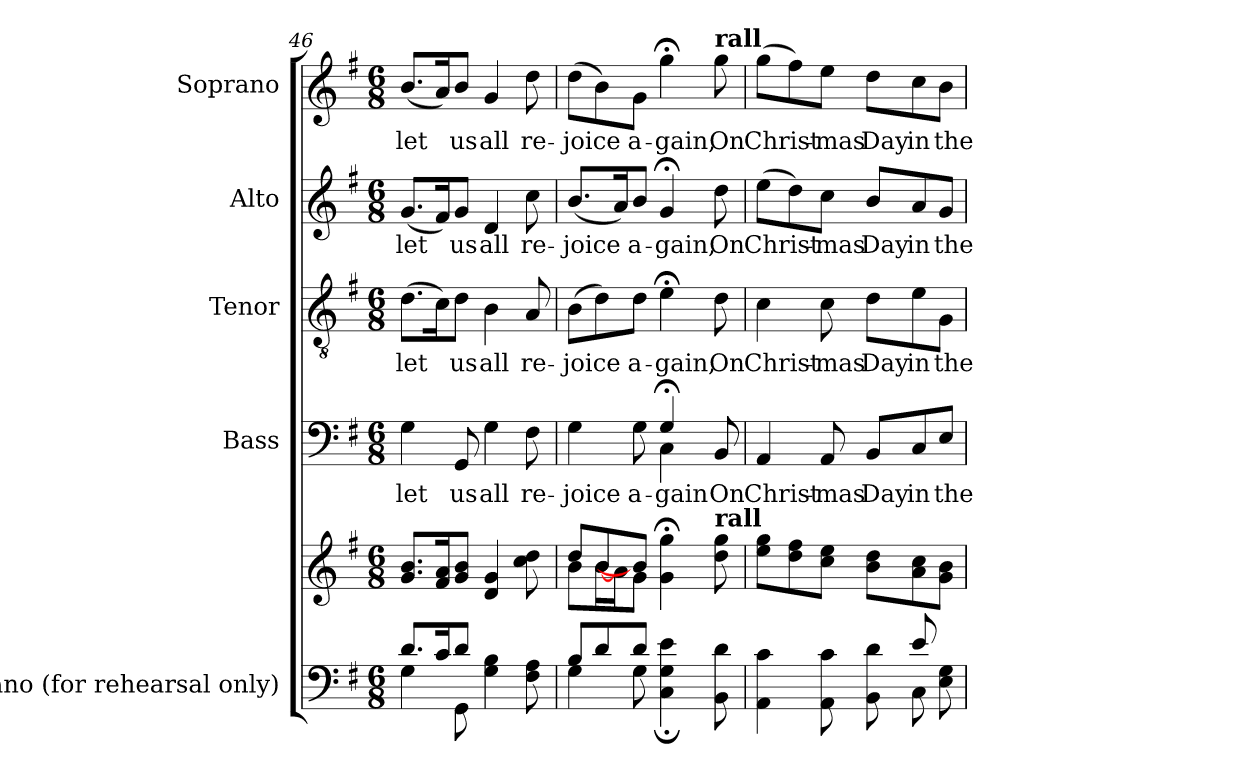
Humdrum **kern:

**kern	**kern	**kern	**text	**kern	**text	**kern	**text	**kern	**text
*part5	*part5	*part4	*part4	*part3	*part3	*part2	*part2	*part1	*part1
*staff6	*staff5	*staff4	*staff4	*staff3	*staff3	*staff2	*staff2	*staff1	*staff1
*I"Piano (for rehearsal only)	*	*I"Bass	*	*I"Tenor	*	*I"Alto	*	*I"Soprano	*
*I'Pno.	*	*I'B.	*	*I'T.	*	*I'A.	*	*I'S.	*
*clefF4	*clefG2	*clefF4	*	*clefGv2	*	*clefG2	*	*clefG2	*
*	*	*	*	*ITrd7c12	*	*	*	*	*
*k[f#]	*k[f#]	*k[f#]	*	*k[f#]	*	*k[f#]	*	*k[f#]	*
*G:	*G:	*G:	*	*G:	*	*G:	*	*G:	*
*M6/8	*M6/8	*M6/8	*	*M6/8	*	*M6/8	*	*M6/8	*
=46	=46	=46	=46	=46	=46	=46	=46	=46	=46
*^	*	*	*	*	*	*	*	*	*
!	!	!	!	!LO:LY:b:color=#000000	!	!	!	!	!	!
!	!	!	!	!	!	!LO:LY:b:color=#000000	!	!	!	!
!	!	!	!	!	!	!	!	!LO:LY:b:color=#000000	!	!
!	!	!	!	!	!	!	!	!	!	!LO:LY:b:color=#000000
8.di/L	4Gi\	8.gi/ 8.biL	4Gi\	let	(8.Di\L	let	(8.gi/L	let	(8.bi/L	let
16ci/K	.	16f#i/ 16aiK	.	.	16Ci\k)	.	16f#i/k)	.	16ai/k)	.
!	!	!	!	!LO:LY:b:color=#000000	!	!	!	!	!	!
!	!	!	!	!	!	!LO:LY:b:color=#000000	!	!	!	!
!	!	!	!	!	!	!	!	!LO:LY:b:color=#000000	!	!
!	!	!	!	!	!	!	!	!	!	!LO:LY:b:color=#000000
8di/J	8GGi\	8gi/ 8biJ	8GGi/	us	8Di\J	us	8gi/J	us	8bi/J	us
!	!	!	!	!LO:LY:b:color=#000000	!	!	!	!	!	!
!	!	!	!	!	!	!LO:LY:b:color=#000000	!	!	!	!
!	!	!	!	!	!	!	!	!LO:LY:b:color=#000000	!	!
!	!	!	!	!	!	!	!	!	!	!LO:LY:b:color=#000000
4.ryy	4Gi\ 4Bi	4di/ 4gi	4Gi\	all	4BBi\	all	4di/	all	4gi/	all
!	!	!	!	!LO:LY:b:color=#000000	!	!	!	!	!	!
!	!	!	!	!	!	!LO:LY:b:color=#000000	!	!	!	!
!	!	!	!	!	!	!	!	!LO:LY:b:color=#000000	!	!
!	!	!	!	!	!	!	!	!	!	!LO:LY:b:color=#000000
.	8F#i\ 8Ai	8cci\ 8ddi	8F#i\	re-	8AAi/	re-	8cci\	re-	8ddi\	re-
=47	=47	=47	=47	=47	=47	=47	=47	=47	=47	=47
*	*	*^	*	*	*	*	*	*	*	*
!	!	!	!	!	!LO:LY:b:color=#000000	!	!	!	!	!	!
*	*	*	*	*^	*	*	*	*	*	*	*
!	!	!	!	!	!	!	!	!LO:LY:b:color=#000000	!	!	!	!
!	!	!	!	!	!	!	!	!	!	!LO:LY:b:color=#000000	!	!
!	!	!	!	!	!	!	!	!	!	!	!	!LO:LY:b:color=#000000
8Bi/L	4Gi\	8ddi/L	8bi\L	4Gi\	4.ryy	-joice	(8BBi\L	-joice	(8.bi/L	-joice	(8ddi\L	-joice
8di/	.	8bi/	[16bi\L	.	.	.	8Di\)	.	.	.	8bi\)	.
.	.	.	16ai\J	.	.	.	.	.	16ai/k)	.	.	.
!	!	!	!	!	!	!LO:LY:b:color=#000000	!	!	!	!	!	!
!	!	!	!	!	!	!	!	!LO:LY:b:color=#000000	!	!	!	!
!	!	!	!	!	!	!	!	!	!	!LO:LY:b:color=#000000	!	!
!	!	!	!	!	!	!	!	!	!	!	!	!LO:LY:b:color=#000000
8di/J	8Gi\	8bi/J]	8gi\J	8Gi\	.	a-	8Di\J	a-	8bi/J	a-	8gi\J	a-
!	!	!	!	!	!	!LO:LY:b:color=#000000	!	!	!	!	!	!
!	!	!	!	!	!	!	!	!LO:LY:b:color=#000000	!	!	!	!
!	!	!	!	!	!	!	!	!	!	!LO:LY:b:color=#000000	!	!
!	!	!	!	!	!	!	!	!	!	!	!	!LO:LY:b:color=#000000
4.ryy	4Ci\; 4Gi; 4ei;	4gi\; 4ggi;	4.ryy	4G;i/	4Ci\	-gain	4E;i\	-gain,	4g;i/	-gain,	4gg;i\	-gain,
!	!	!	!	!	!	!LO:LY:b:color=#000000	!	!	!	!	!	!
!	!	!	!	!	!	!	!	!LO:LY:b:color=#000000	!	!	!	!
!	!	!	!	!	!	!	!	!	!	!LO:LY:b:color=#000000	!	!
!	!	!	!	!	!	!	!	!	!	!	!LO:TX:a:B:t=rall	!
!	!	!LO:TX:a:B:t=rall	!	!	!	!	!	!	!	!	!	!
!	!	!	!	!	!	!	!	!	!	!	!	!LO:LY:b:color=#000000
.	8BBi\ 8di	8ddi\ 8ggi	.	8BBi/	8ryy	On	8Di\	On	8ddi\	On	8ggi\	On
*	*	*v	*v	*	*	*	*	*	*	*	*	*
*	*	*	*v	*v	*	*	*	*	*	*	*
=48	=48	=48	=48	=48	=48	=48	=48	=48	=48	=48
*	*	*	*^	*	*	*	*	*	*	*
!	!	!	!	!	!LO:LY:b:color=#000000	!	!	!	!	!	!
*	*	*	*v	*v	*	*	*	*	*	*	*
*	*	*	*^	*	*	*	*	*	*	*
!	!	!	!	!	!	!	!LO:LY:b:color=#000000	!	!	!	!
*	*	*	*v	*v	*	*	*	*	*	*	*
*	*	*	*^	*	*	*	*	*	*	*
!	!	!	!	!	!	!	!	!	!LO:LY:b:color=#000000	!	!
*	*	*	*v	*v	*	*	*	*	*	*	*
*	*	*	*^	*	*	*	*	*	*	*
!	!	!	!	!	!	!	!	!	!	!	!LO:LY:b:color=#000000
*	*	*	*v	*v	*	*	*	*	*	*	*
4AAi\ 4ci	2ryy	8eei\ 8ggiL	4AAi/	Christ-	4Ci\	Christ-	(8eei\L	Christ-	(8ggi\L	Christ-
.	.	8ddi\ 8ff#i	.	.	.	.	8ddi\)	.	8ff#i\)	.
!	!	!	!	!LO:LY:b:color=#000000	!	!	!	!	!	!
!	!	!	!	!	!	!LO:LY:b:color=#000000	!	!	!	!
!	!	!	!	!	!	!	!	!LO:LY:b:color=#000000	!	!
!	!	!	!	!	!	!	!	!	!	!LO:LY:b:color=#000000
8AAi\ 8ci	.	8cci\ 8eeiJ	8AAi/	-mas	8Ci\	-mas	8cci\J	-mas	8eei\J	-mas
!	!	!	!	!LO:LY:b:color=#000000	!	!	!	!	!	!
!	!	!	!	!	!	!LO:LY:b:color=#000000	!	!	!	!
!	!	!	!	!	!	!	!	!LO:LY:b:color=#000000	!	!
!	!	!	!	!	!	!	!	!	!	!LO:LY:b:color=#000000
8BBi\ 8di	.	8bi\ 8ddiL	8BBi/L	Day	8Di\L	Day	8bi/L	Day	8ddi\L	Day
!	!	!	!	!LO:LY:b:color=#000000	!	!	!	!	!	!
!	!	!	!	!	!	!LO:LY:b:color=#000000	!	!	!	!
!	!	!	!	!	!	!	!	!LO:LY:b:color=#000000	!	!
!	!	!	!	!	!	!	!	!	!	!LO:LY:b:color=#000000
8ei/	8Ci\	8ai\ 8cci	8Ci/	in	8Ei\	in	8ai/	in	8cci\	in
!	!	!	!	!LO:LY:b:color=#000000	!	!	!	!	!	!
!	!	!	!	!	!	!LO:LY:b:color=#000000	!	!	!	!
!	!	!	!	!	!	!	!	!LO:LY:b:color=#000000	!	!
!	!	!	!	!	!	!	!	!	!	!LO:LY:b:color=#000000
8Ei\ 8Gi	8ryy	8gi\ 8biJ	8Ei/J	the	8GGi\J	the	8gi/J	the	8bi\J	the
*v	*v	*	*	*	*	*	*	*	*	*
=	=	=	=	=	=	=	=	=	=
*-	*-	*-	*-	*-	*-	*-	*-	*-	*-
